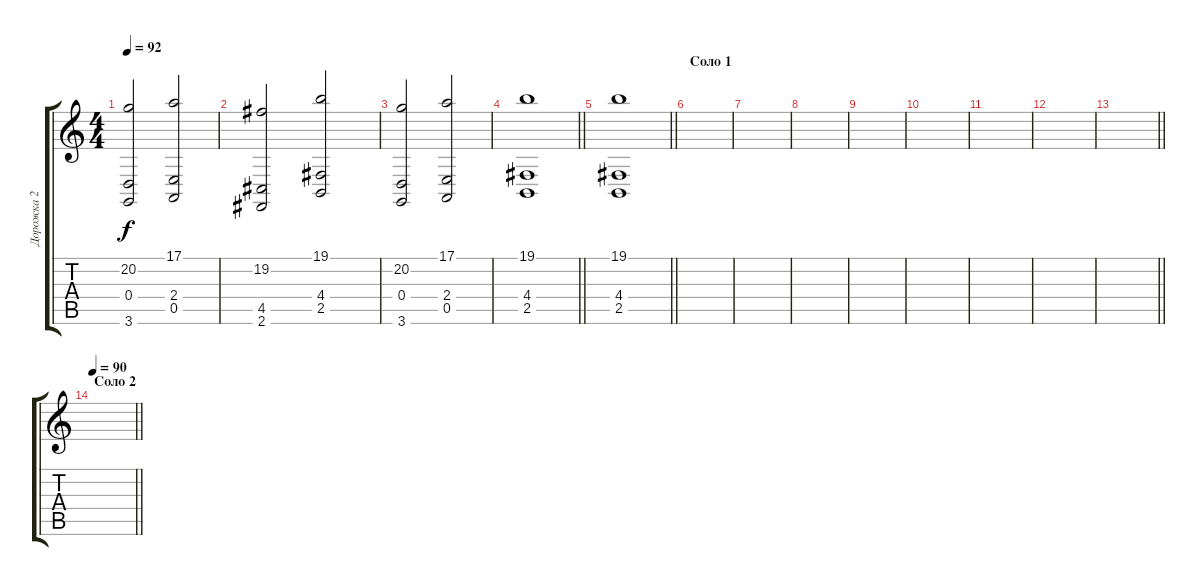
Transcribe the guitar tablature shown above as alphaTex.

\track ("Дорожка 2" "Дорожка 2") {instrument pad2warm}
\staff {score tabs}
\tuning (E4 B3 G3 D3 A2 E2) {hide}
\ts (4 4)
\tempo 92
\clef g2
\ks c
(20.2 0.4 3.6).2{dy f} (17.1 2.4 0.5).2 |
(19.2 4.5 2.6).2 (19.1 4.4 2.5).2 |
(20.2 0.4 3.6).2 (17.1 2.4 0.5).2 |
\barLineRight lightlight
(19.1 4.4 2.5).1 |
\barLineRight lightlight
(19.1 4.4 2.5).1 |
\section ("" "Соло 1")
|
|
|
|
|
|
|
\barLineRight lightlight
|
\section ("" "Соло 2")
\tempo 90
\barLineRight lightlight
